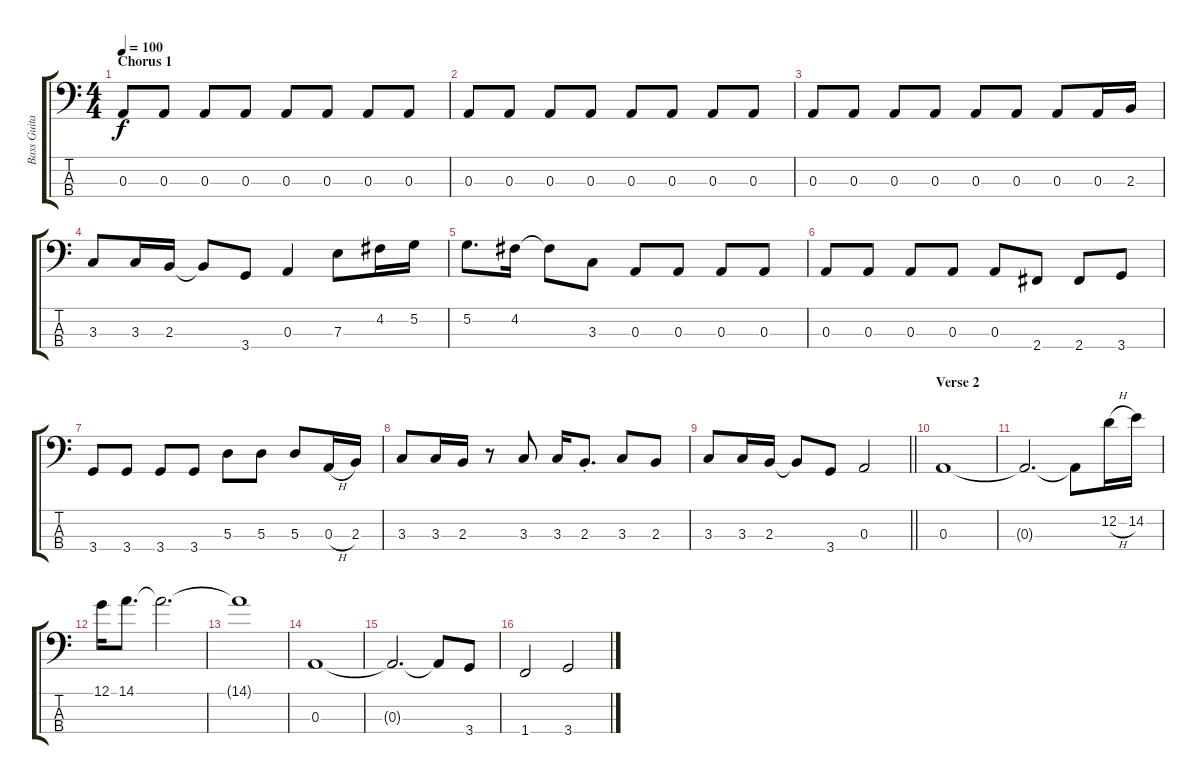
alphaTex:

\track ("Bass Guitar" "Bass Guita") {instrument electricbassfinger}
\staff {score tabs}
\tuning (G2 D2 A1 E1) {hide}
\ts (4 4)
\section ("" "Chorus 1")
\tempo 100
\clef f4
\ks c
0.3.8{dy f} 0.3.8 0.3.8 0.3.8 0.3.8 0.3.8 0.3.8 0.3.8 |
0.3.8 0.3.8 0.3.8 0.3.8 0.3.8 0.3.8 0.3.8 0.3.8 |
0.3.8 0.3.8 0.3.8 0.3.8 0.3.8 0.3.8 0.3.8 0.3.16 2.3.16 |
3.3.8 3.3.16 2.3.16 2.3{t}.8 3.4.8 0.3.4 7.3.8 4.2.16 5.2.16 |
5.2.8{d} 4.2.16 4.2{t}.8 3.3.8 0.3.8 0.3.8 0.3.8 0.3.8 |
0.3.8 0.3.8 0.3.8 0.3.8 0.3.8 2.4.8 2.4.8 3.4.8 |
3.4.8 3.4.8 3.4.8 3.4.8 5.3.8 5.3.8 5.3.8 0.3{h}.16 2.3.16 |
3.3.8 3.3.16 2.3.16 r.8 3.3.8 3.3.16 2.3{st}.8{d} 3.3.8 2.3.8 |
\barLineRight lightlight
3.3.8 3.3.16 2.3.16 2.3{t}.8 3.4.8 0.3.2 |
\section ("" "Verse 2")
0.3.1 |
0.3{t}.2{d} 0.3{t}.8 12.2{h}.16 14.2.16 |
12.1.16 14.1.8{d} 14.1{t}.2{d} |
14.1{t}.1 |
0.3.1 |
0.3{t}.2{d} 0.3{t}.8 3.4.8 |
1.4.2 3.4.2
